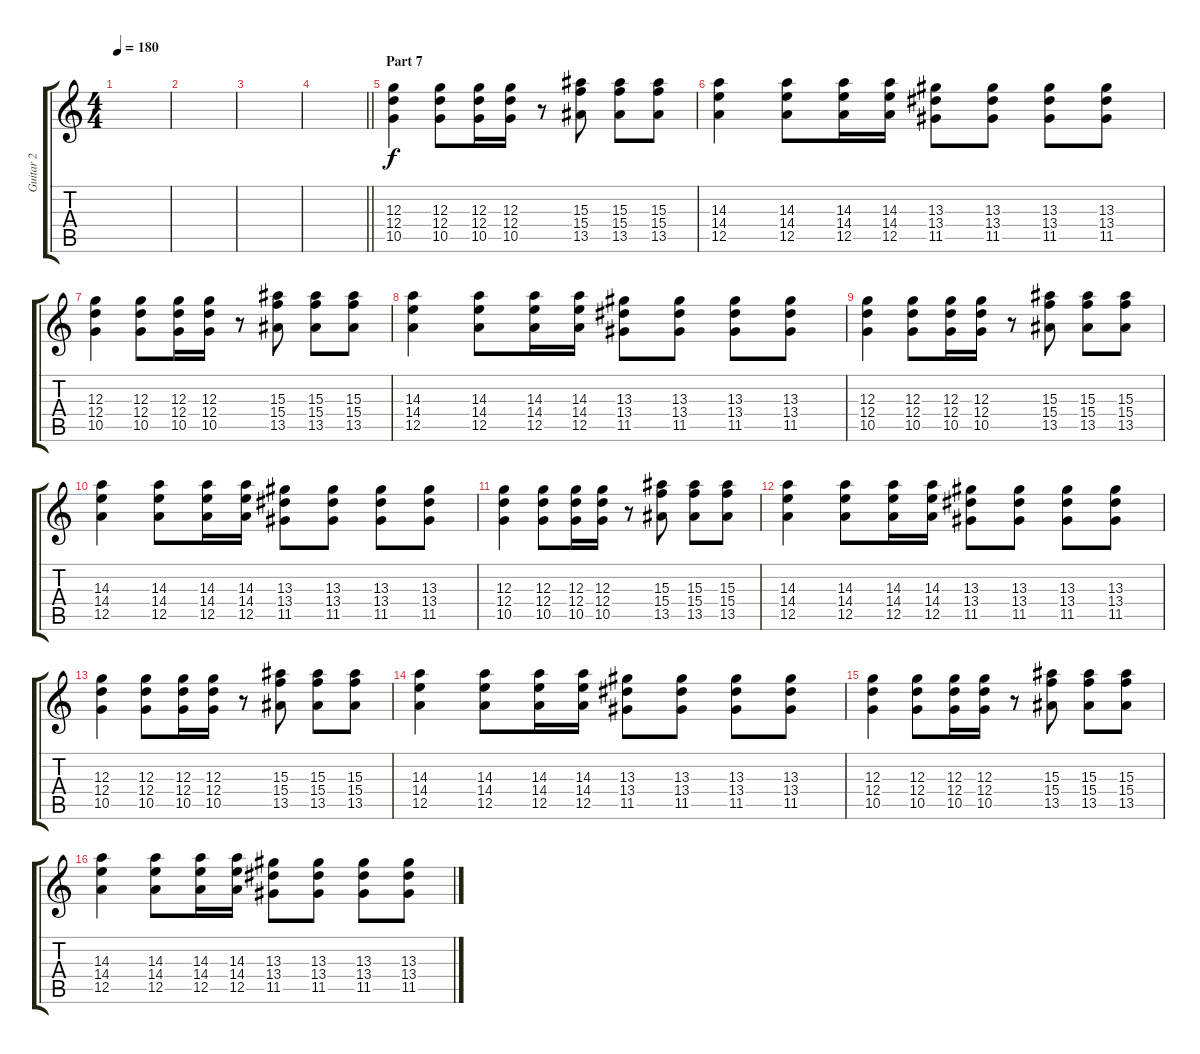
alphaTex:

\track ("Guitar 2" "Guitar 2") {instrument distortionguitar}
\staff {score tabs}
\tuning (E4 B3 G3 D3 A2 E2) {hide}
\ts (4 4)
\tempo 180
\clef g2
\ks c
|
|
|
\barLineRight lightlight
|
\section ("" "Part 7")
(12.3 12.4 10.5).4{instrument distortionguitar} (12.3 12.4 10.5).8 (12.3 12.4 10.5).16 (12.3 12.4 10.5).16 r.8 (15.3 15.4 13.5).8 (15.3 15.4 13.5).8 (15.3 15.4 13.5).8 |
(14.3 14.4 12.5).4 (14.3 14.4 12.5).8 (14.3 14.4 12.5).16 (14.3 14.4 12.5).16 (13.3 13.4 11.5).8 (13.3 13.4 11.5).8 (13.3 13.4 11.5).8 (13.3 13.4 11.5).8 |
(12.3 12.4 10.5).4 (12.3 12.4 10.5).8 (12.3 12.4 10.5).16 (12.3 12.4 10.5).16 r.8 (15.3 15.4 13.5).8 (15.3 15.4 13.5).8 (15.3 15.4 13.5).8 |
(14.3 14.4 12.5).4 (14.3 14.4 12.5).8 (14.3 14.4 12.5).16 (14.3 14.4 12.5).16 (13.3 13.4 11.5).8 (13.3 13.4 11.5).8 (13.3 13.4 11.5).8 (13.3 13.4 11.5).8 |
(12.3 12.4 10.5).4 (12.3 12.4 10.5).8 (12.3 12.4 10.5).16 (12.3 12.4 10.5).16 r.8 (15.3 15.4 13.5).8 (15.3 15.4 13.5).8 (15.3 15.4 13.5).8 |
(14.3 14.4 12.5).4 (14.3 14.4 12.5).8 (14.3 14.4 12.5).16 (14.3 14.4 12.5).16 (13.3 13.4 11.5).8 (13.3 13.4 11.5).8 (13.3 13.4 11.5).8 (13.3 13.4 11.5).8 |
(12.3 12.4 10.5).4 (12.3 12.4 10.5).8 (12.3 12.4 10.5).16 (12.3 12.4 10.5).16 r.8 (15.3 15.4 13.5).8 (15.3 15.4 13.5).8 (15.3 15.4 13.5).8 |
(14.3 14.4 12.5).4 (14.3 14.4 12.5).8 (14.3 14.4 12.5).16 (14.3 14.4 12.5).16 (13.3 13.4 11.5).8 (13.3 13.4 11.5).8 (13.3 13.4 11.5).8 (13.3 13.4 11.5).8 |
(12.3 12.4 10.5).4 (12.3 12.4 10.5).8 (12.3 12.4 10.5).16 (12.3 12.4 10.5).16 r.8 (15.3 15.4 13.5).8 (15.3 15.4 13.5).8 (15.3 15.4 13.5).8 |
(14.3 14.4 12.5).4 (14.3 14.4 12.5).8 (14.3 14.4 12.5).16 (14.3 14.4 12.5).16 (13.3 13.4 11.5).8 (13.3 13.4 11.5).8 (13.3 13.4 11.5).8 (13.3 13.4 11.5).8 |
(12.3 12.4 10.5).4 (12.3 12.4 10.5).8 (12.3 12.4 10.5).16 (12.3 12.4 10.5).16 r.8 (15.3 15.4 13.5).8 (15.3 15.4 13.5).8 (15.3 15.4 13.5).8 |
(14.3 14.4 12.5).4 (14.3 14.4 12.5).8 (14.3 14.4 12.5).16 (14.3 14.4 12.5).16 (13.3 13.4 11.5).8 (13.3 13.4 11.5).8 (13.3 13.4 11.5).8 (13.3 13.4 11.5).8
